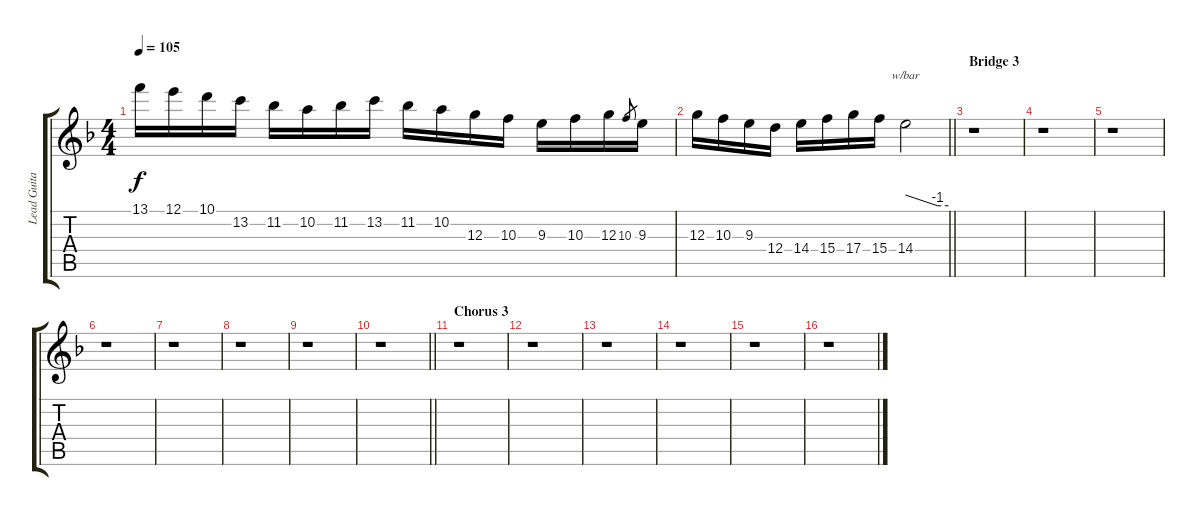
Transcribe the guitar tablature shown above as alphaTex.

\track ("Lead Guitar 1: Henrik Juhano" "Lead Guita") {instrument overdrivenguitar}
\staff {score tabs}
\tuning (E4 B3 G3 D3 A2 E2) {hide}
\ts (4 4)
\tempo 105
\clef g2
\ks dminor
13.1.16{dy f} 12.1.16 10.1.16 13.2.16 11.2.16 10.2.16 11.2.16 13.2.16 11.2.16 10.2.16 12.3.16 10.3.16 9.3.16 10.3.16 12.3.16 10.3.8{gr} 9.3.16 |
\barLineRight lightlight
12.3.16 10.3.16 9.3.16 12.4.16 14.4.16 15.4.16 17.4.16 15.4.16 14.4.2{tbe (custom default 0 0 45 -4 60 -4)} |
\section ("" "Bridge 3")
r.1 |
r.1 |
r.1 |
r.1 |
r.1 |
r.1 |
r.1 |
\barLineRight lightlight
r.1 |
\section ("" "Chorus 3")
r.1 |
r.1 |
r.1 |
r.1 |
r.1 |
r.1
